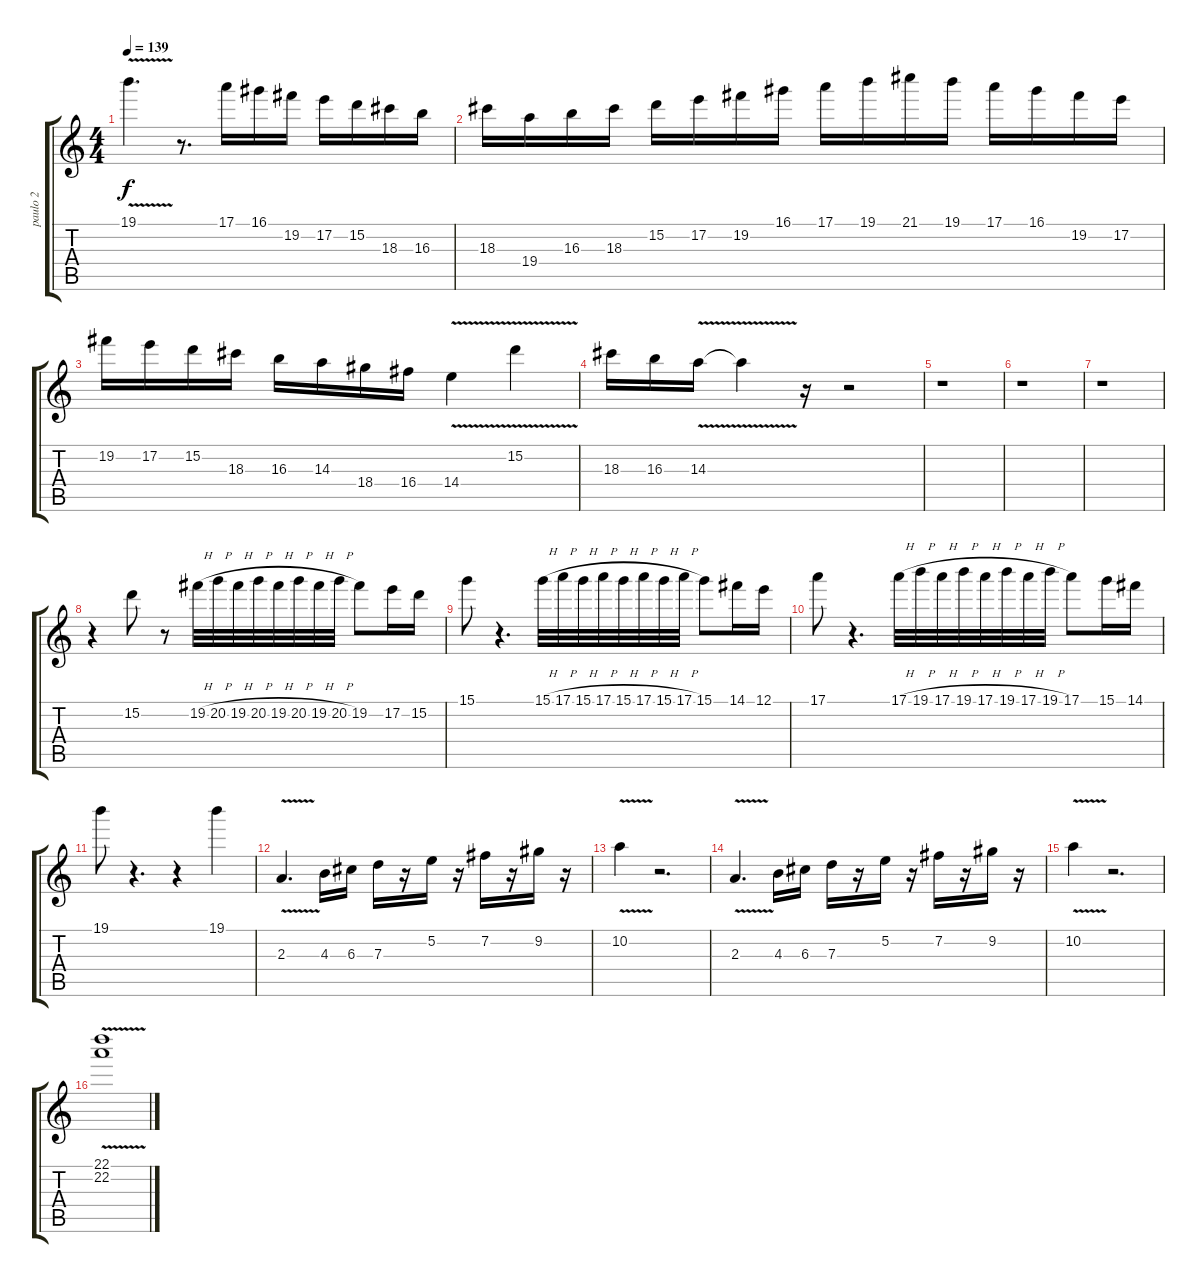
\track ("paulo 2" "paulo 2") {instrument distortionguitar}
\staff {score tabs}
\tuning (E4 B3 G3 D3 A2 E2) {hide}
\ts (4 4)
\tempo 139
\clef g2
\ks c
19.1{v}.4{d dy f} r.8{d} 17.1.16 16.1.16 19.2.16 17.2.16 15.2.16 18.3.16 16.3.16 |
18.3.16 19.4.16 16.3.16 18.3.16 15.2.16 17.2.16 19.2.16 16.1.16 17.1.16 19.1.16 21.1.16 19.1.16 17.1.16 16.1.16 19.2.16 17.2.16 |
19.2.16 17.2.16 15.2.16 18.3.16 16.3.16 14.3.16 18.4.16 16.4.16 14.4{v}.4 15.2{v}.4 |
18.3.16 16.3.16 14.3{v}.16 14.3{t}.4 r.16 r.2 |
r.1 |
r.1 |
r.1 |
r.4 15.2.8 r.8 19.2{h}.32 20.2{h}.32 19.2{h}.32 20.2{h}.32 19.2{h}.32 20.2{h}.32 19.2{h}.32 20.2{h}.32 19.2.8 17.2.16 15.2.16 |
15.1.8 r.4{d} 15.1{h}.32 17.1{h}.32 15.1{h}.32 17.1{h}.32 15.1{h}.32 17.1{h}.32 15.1{h}.32 17.1{h}.32 15.1.8 14.1.16 12.1.16 |
17.1.8 r.4{d} 17.1{h}.32 19.1{h}.32 17.1{h}.32 19.1{h}.32 17.1{h}.32 19.1{h}.32 17.1{h}.32 19.1{h}.32 17.1.8 15.1.16 14.1.16 |
19.1.8 r.4{d} r.4 19.1.4 |
2.3{v}.4{d} 4.3.16 6.3.16 7.3.16 r.16 5.2.16 r.16 7.2.16 r.16 9.2.16 r.16 |
10.2{v}.4 r.2{d} |
2.3{v}.4{d} 4.3.16 6.3.16 7.3.16 r.16 5.2.16 r.16 7.2.16 r.16 9.2.16 r.16 |
10.2{v}.4 r.2{d} |
(22.1{v} 22.2{v}).1
